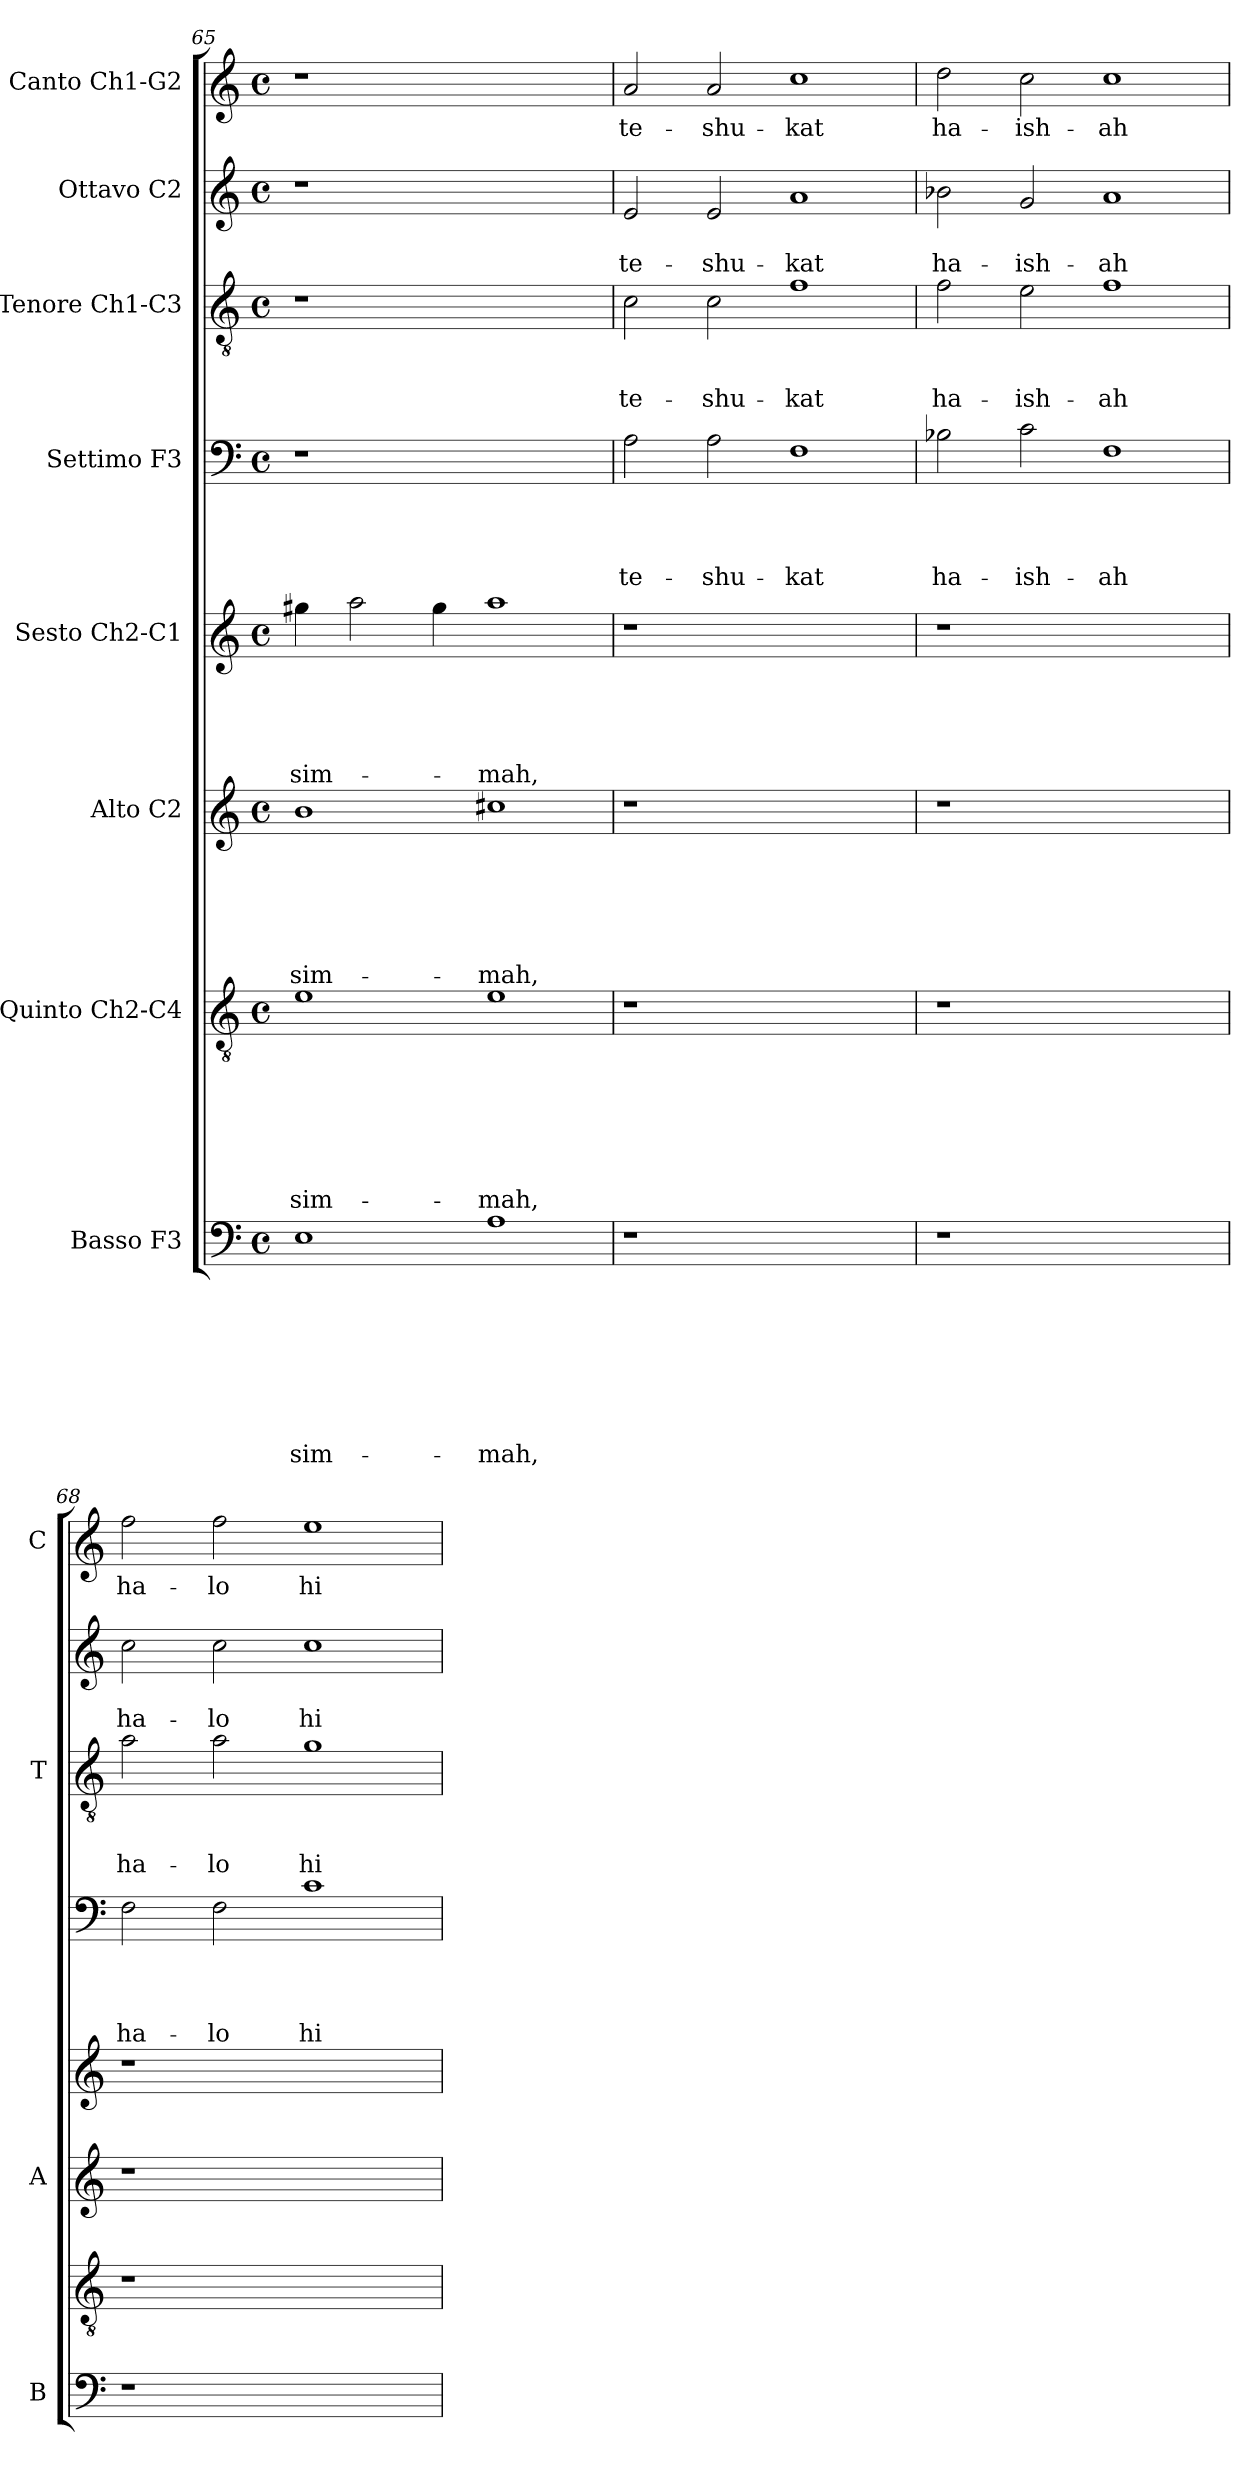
**kern	**text	**text	**text	**text	**text	**text	**text	**text	**kern	**text	**text	**text	**text	**text	**text	**text	**kern	**text	**text	**text	**text	**text	**text	**kern	**text	**text	**text	**text	**text	**kern	**text	**text	**text	**text	**kern	**text	**text	**text	**kern	**text	**text	**kern	**text
*part8	*part8	*part8	*part8	*part8	*part8	*part8	*part8	*part8	*part7	*part7	*part7	*part7	*part7	*part7	*part7	*part7	*part6	*part6	*part6	*part6	*part6	*part6	*part6	*part5	*part5	*part5	*part5	*part5	*part5	*part4	*part4	*part4	*part4	*part4	*part3	*part3	*part3	*part3	*part2	*part2	*part2	*part1	*part1
*staff8	*staff8	*staff8	*staff8	*staff8	*staff8	*staff8	*staff8	*staff8	*staff7	*staff7	*staff7	*staff7	*staff7	*staff7	*staff7	*staff7	*staff6	*staff6	*staff6	*staff6	*staff6	*staff6	*staff6	*staff5	*staff5	*staff5	*staff5	*staff5	*staff5	*staff4	*staff4	*staff4	*staff4	*staff4	*staff3	*staff3	*staff3	*staff3	*staff2	*staff2	*staff2	*staff1	*staff1
*I"Basso F3	*	*	*	*	*	*	*	*	*I"Quinto Ch2-C4	*	*	*	*	*	*	*	*I"Alto C2	*	*	*	*	*	*	*I"Sesto Ch2-C1	*	*	*	*	*	*I"Settimo F3	*	*	*	*	*I"Tenore Ch1-C3	*	*	*	*I"Ottavo C2	*	*	*I"Canto Ch1-G2	*
*I'B	*	*	*	*	*	*	*	*	*	*	*	*	*	*	*	*	*I'A	*	*	*	*	*	*	*	*	*	*	*	*	*	*	*	*	*	*I'T	*	*	*	*	*	*	*I'C	*
*clefF4	*	*	*	*	*	*	*	*	*clefGv2	*	*	*	*	*	*	*	*clefG2	*	*	*	*	*	*	*clefG2	*	*	*	*	*	*clefF4	*	*	*	*	*clefGv2	*	*	*	*clefG2	*	*	*clefG2	*
*k[]	*	*	*	*	*	*	*	*	*k[]	*	*	*	*	*	*	*	*k[]	*	*	*	*	*	*	*k[]	*	*	*	*	*	*k[]	*	*	*	*	*k[]	*	*	*	*k[]	*	*	*k[]	*
*C:	*	*	*	*	*	*	*	*	*C:	*	*	*	*	*	*	*	*C:	*	*	*	*	*	*	*C:	*	*	*	*	*	*C:	*	*	*	*	*C:	*	*	*	*C:	*	*	*C:	*
*M4/4	*	*	*	*	*	*	*	*	*M4/4	*	*	*	*	*	*	*	*M4/4	*	*	*	*	*	*	*M4/4	*	*	*	*	*	*M4/4	*	*	*	*	*M4/4	*	*	*	*M4/4	*	*	*M4/4	*
*met(c)	*	*	*	*	*	*	*	*	*met(c)	*	*	*	*	*	*	*	*met(c)	*	*	*	*	*	*	*met(c)	*	*	*	*	*	*met(c)	*	*	*	*	*met(c)	*	*	*	*met(c)	*	*	*met(c)	*
=65	=65	=65	=65	=65	=65	=65	=65	=65	=65	=65	=65	=65	=65	=65	=65	=65	=65	=65	=65	=65	=65	=65	=65	=65	=65	=65	=65	=65	=65	=65	=65	=65	=65	=65	=65	=65	=65	=65	=65	=65	=65	=65	=65
!	!	!	!	!	!	!	!	!LO:LY:b	!	!	!	!	!	!	!	!LO:LY:b	!	!	!	!	!	!	!LO:LY:b	!	!	!	!	!	!LO:LY:b	!	!	!	!	!	!	!	!	!	!	!	!	!	!
1E	.	.	.	.	.	.	.	sim-	1e	.	.	.	.	.	.	sim-	1b	.	.	.	.	.	sim-	4gg#X\	.	.	.	.	sim-	1r	.	.	.	.	1r	.	.	.	1r	.	.	1r	.
.	.	.	.	.	.	.	.	.	.	.	.	.	.	.	.	.	.	.	.	.	.	.	.	2aa\	.	.	.	.	.	.	.	.	.	.	.	.	.	.	.	.	.	.	.
.	.	.	.	.	.	.	.	.	.	.	.	.	.	.	.	.	.	.	.	.	.	.	.	4gg#\	.	.	.	.	.	.	.	.	.	.	.	.	.	.	.	.	.	.	.
!	!	!	!	!	!	!	!	!LO:LY:b	!	!	!	!	!	!	!	!LO:LY:b	!	!	!	!	!	!	!LO:LY:b	!	!	!	!	!	!LO:LY:b	!	!	!	!	!	!	!	!	!	!	!	!	!	!
1A	.	.	.	.	.	.	.	-mah,	1e	.	.	.	.	.	.	-mah,	1cc#X	.	.	.	.	.	-mah,	1aa	.	.	.	.	-mah,	1ryy	.	.	.	.	1ryy	.	.	.	1ryy	.	.	1ryy	.
=66	=66	=66	=66	=66	=66	=66	=66	=66	=66	=66	=66	=66	=66	=66	=66	=66	=66	=66	=66	=66	=66	=66	=66	=66	=66	=66	=66	=66	=66	=66	=66	=66	=66	=66	=66	=66	=66	=66	=66	=66	=66	=66	=66
!	!	!	!	!	!	!	!	!	!	!	!	!	!	!	!	!	!	!	!	!	!	!	!	!	!	!	!	!	!	!	!	!	!	!LO:LY:b	!	!	!	!LO:LY:b	!	!	!LO:LY:b	!	!LO:LY:b
1r	.	.	.	.	.	.	.	.	1r	.	.	.	.	.	.	.	1r	.	.	.	.	.	.	1r	.	.	.	.	.	2A\	.	.	.	te-	2c\	.	.	te-	2e/	.	te-	2a/	te-
!	!	!	!	!	!	!	!	!	!	!	!	!	!	!	!	!	!	!	!	!	!	!	!	!	!	!	!	!	!	!	!	!	!	!LO:LY:b	!	!	!	!LO:LY:b	!	!	!LO:LY:b	!	!LO:LY:b
.	.	.	.	.	.	.	.	.	.	.	.	.	.	.	.	.	.	.	.	.	.	.	.	.	.	.	.	.	.	2A\	.	.	.	-shu-	2c\	.	.	-shu-	2e/	.	-shu-	2a/	-shu-
!	!	!	!	!	!	!	!	!	!	!	!	!	!	!	!	!	!	!	!	!	!	!	!	!	!	!	!	!	!	!	!	!	!	!LO:LY:b	!	!	!	!LO:LY:b	!	!	!LO:LY:b	!	!LO:LY:b
1ryy	.	.	.	.	.	.	.	.	1ryy	.	.	.	.	.	.	.	1ryy	.	.	.	.	.	.	1ryy	.	.	.	.	.	1F	.	.	.	-kat	1f	.	.	-kat	1a	.	-kat	1cc	-kat
=67	=67	=67	=67	=67	=67	=67	=67	=67	=67	=67	=67	=67	=67	=67	=67	=67	=67	=67	=67	=67	=67	=67	=67	=67	=67	=67	=67	=67	=67	=67	=67	=67	=67	=67	=67	=67	=67	=67	=67	=67	=67	=67	=67
!	!	!	!	!	!	!	!	!	!	!	!	!	!	!	!	!	!	!	!	!	!	!	!	!	!	!	!	!	!	!	!	!	!	!LO:LY:b	!	!	!	!LO:LY:b	!	!	!LO:LY:b	!	!LO:LY:b
1r	.	.	.	.	.	.	.	.	1r	.	.	.	.	.	.	.	1r	.	.	.	.	.	.	1r	.	.	.	.	.	2B-X\	.	.	.	ha-	2f\	.	.	ha-	2b-X\	.	ha-	2dd\	ha-
!	!	!	!	!	!	!	!	!	!	!	!	!	!	!	!	!	!	!	!	!	!	!	!	!	!	!	!	!	!	!	!	!	!	!LO:LY:b	!	!	!	!LO:LY:b	!	!	!LO:LY:b	!	!LO:LY:b
.	.	.	.	.	.	.	.	.	.	.	.	.	.	.	.	.	.	.	.	.	.	.	.	.	.	.	.	.	.	2c\	.	.	.	-ish-	2e\	.	.	-ish-	2g/	.	-ish-	2cc\	-ish-
!	!	!	!	!	!	!	!	!	!	!	!	!	!	!	!	!	!	!	!	!	!	!	!	!	!	!	!	!	!	!	!	!	!	!LO:LY:b	!	!	!	!LO:LY:b	!	!	!LO:LY:b	!	!LO:LY:b
1ryy	.	.	.	.	.	.	.	.	1ryy	.	.	.	.	.	.	.	1ryy	.	.	.	.	.	.	1ryy	.	.	.	.	.	1F	.	.	.	-ah	1f	.	.	-ah	1a	.	-ah	1cc	-ah
=68	=68	=68	=68	=68	=68	=68	=68	=68	=68	=68	=68	=68	=68	=68	=68	=68	=68	=68	=68	=68	=68	=68	=68	=68	=68	=68	=68	=68	=68	=68	=68	=68	=68	=68	=68	=68	=68	=68	=68	=68	=68	=68	=68
!	!	!	!	!	!	!	!	!	!	!	!	!	!	!	!	!	!	!	!	!	!	!	!	!	!	!	!	!	!	!	!	!	!	!LO:LY:b	!	!	!	!LO:LY:b	!	!	!LO:LY:b	!	!LO:LY:b
1r	.	.	.	.	.	.	.	.	1r	.	.	.	.	.	.	.	1r	.	.	.	.	.	.	1r	.	.	.	.	.	2F\	.	.	.	ha-	2a\	.	.	ha-	2cc\	.	ha-	2ff\	ha-
!	!	!	!	!	!	!	!	!	!	!	!	!	!	!	!	!	!	!	!	!	!	!	!	!	!	!	!	!	!	!	!	!	!	!LO:LY:b	!	!	!	!LO:LY:b	!	!	!LO:LY:b	!	!LO:LY:b
.	.	.	.	.	.	.	.	.	.	.	.	.	.	.	.	.	.	.	.	.	.	.	.	.	.	.	.	.	.	2F\	.	.	.	-lo	2a\	.	.	-lo	2cc\	.	-lo	2ff\	-lo
!	!	!	!	!	!	!	!	!	!	!	!	!	!	!	!	!	!	!	!	!	!	!	!	!	!	!	!	!	!	!	!	!	!	!LO:LY:b	!	!	!	!LO:LY:b	!	!	!LO:LY:b	!	!LO:LY:b
1ryy	.	.	.	.	.	.	.	.	1ryy	.	.	.	.	.	.	.	1ryy	.	.	.	.	.	.	1ryy	.	.	.	.	.	1c	.	.	.	hi-	1g	.	.	hi-	1cc	.	hi-	1ee	hi-
=	=	=	=	=	=	=	=	=	=	=	=	=	=	=	=	=	=	=	=	=	=	=	=	=	=	=	=	=	=	=	=	=	=	=	=	=	=	=	=	=	=	=	=
*-	*-	*-	*-	*-	*-	*-	*-	*-	*-	*-	*-	*-	*-	*-	*-	*-	*-	*-	*-	*-	*-	*-	*-	*-	*-	*-	*-	*-	*-	*-	*-	*-	*-	*-	*-	*-	*-	*-	*-	*-	*-	*-	*-
